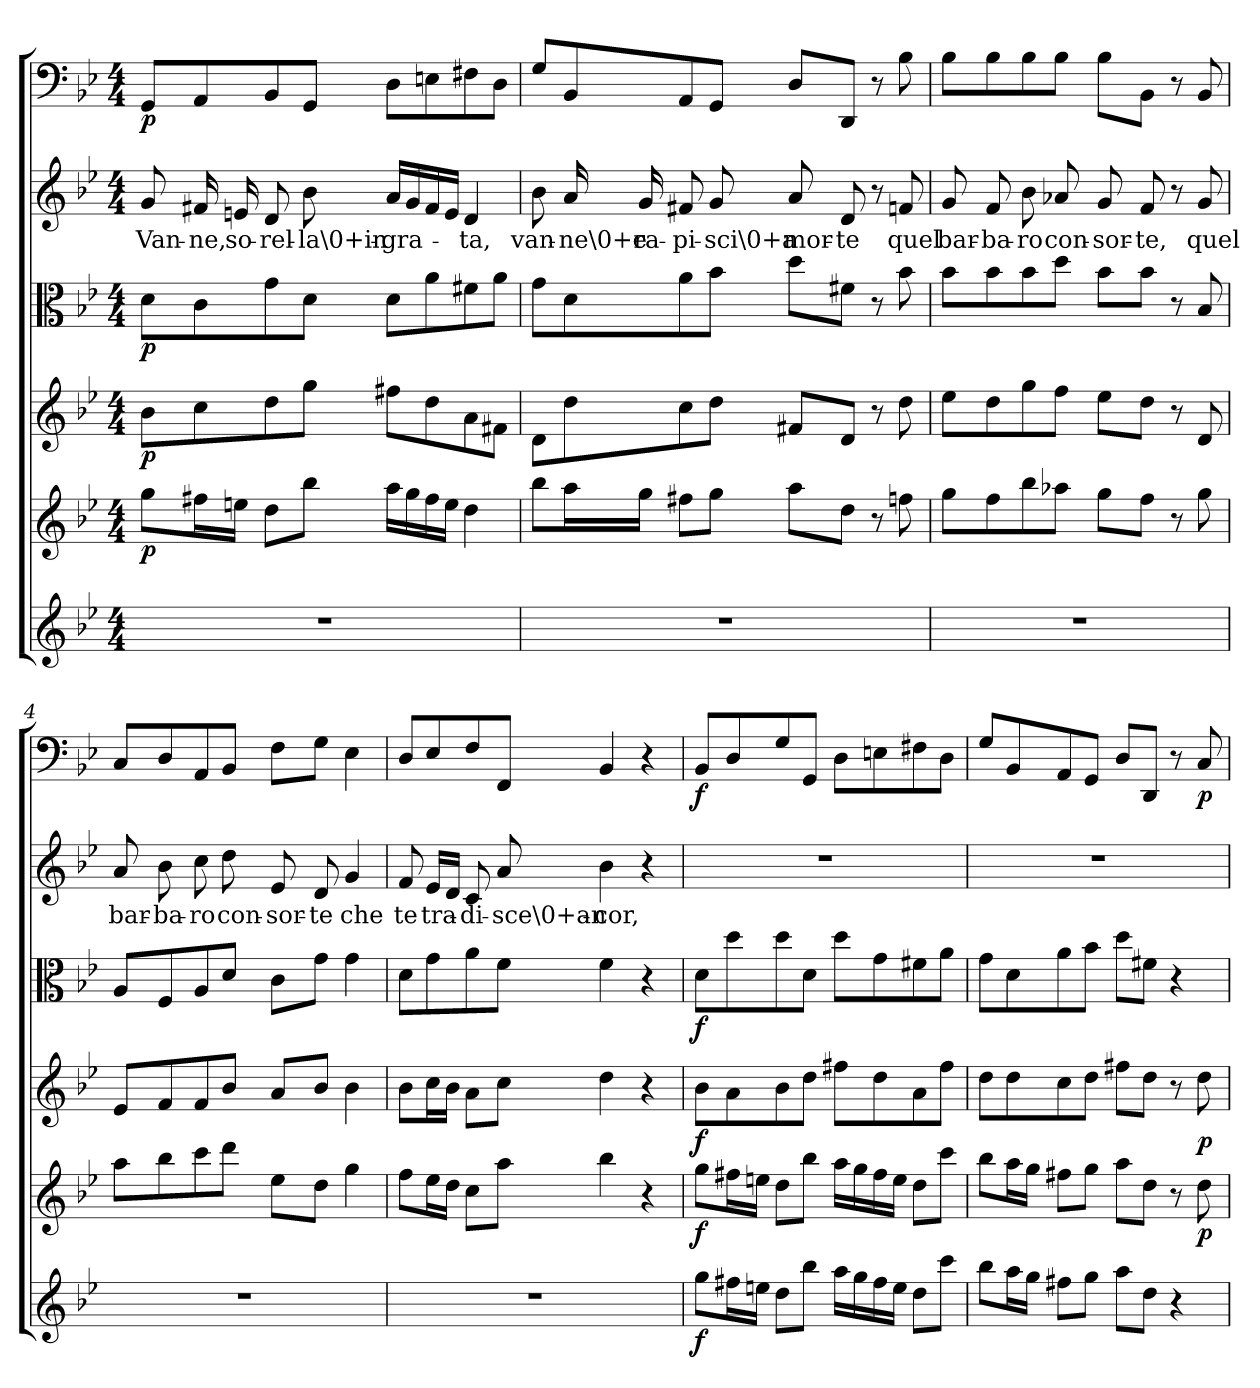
**kern	**dynam	**kern	**dynam	**kern	**dynam	**kern	**dynam	**kern	**text	**kern	**dynam
*part6	*part6	*part5	*part5	*part4	*part4	*part3	*part3	*part2	*part2	*part1	*part1
*staff6	*staff6	*staff5	*staff5	*staff4	*staff4	*staff3	*staff3	*staff2	*staff2	*staff1	*staff1
*clefG2	*	*clefG2	*	*clefG2	*	*clefC3	*	*clefG2	*	*clefF4	*
*k[b-e-]	*	*k[b-e-]	*	*k[b-e-]	*	*k[b-e-]	*	*k[b-e-]	*	*k[b-e-]	*
*g:	*	*g:	*	*g:	*	*g:	*	*g:	*	*g:	*
*M4/4	*	*M4/4	*	*M4/4	*	*M4/4	*	*M4/4	*	*M4/4	*
=1	=1	=1	=1	=1	=1	=1	=1	=1	=1	=1	=1
1r	.	8gg\L	p	8b-\L	p	8d\L	p	8g/	Van-	8GG/L	p
.	.	16ff#X\L	.	8cc\	.	8c\	.	16f#X/	-ne,	8AA/	.
.	.	16een\JJ	.	.	.	.	.	16en/	so-	.	.
.	.	8dd\L	.	8dd\	.	8g\	.	8d/	-rel-	8BB-/	.
.	.	8bb-\J	.	8gg\J	.	8d\J	.	8b-\	-la\0+in-	8GG/J	.
.	.	16aa\LL	.	8ff#X\L	.	8d\L	.	16a/LL	-gra-	8D\L	.
.	.	16gg\	.	.	.	.	.	16g/	.	.	.
.	.	16ff#\	.	8dd\	.	8a\	.	16f#/	.	8En\	.
.	.	16ee\JJ	.	.	.	.	.	16e/JJ	.	.	.
.	.	4dd\	.	8a\	.	8f#X\	.	4d/	-ta,	8F#X\	.
.	.	.	.	8f#X\J	.	8a\J	.	.	.	8D\J	.
=2	=2	=2	=2	=2	=2	=2	=2	=2	=2	=2	=2
1r	.	8bb-\L	.	8d\L	.	8g\L	.	8b-\	van-	8G/L	.
.	.	16aa\L	.	8dd\	.	8d\	.	16a/	-ne\0+e	8BB-/	.
.	.	16gg\JJ	.	.	.	.	.	16g/	ra-	.	.
.	.	8ff#X\L	.	8cc\	.	8a\	.	8f#X/	-pi-	8AA/	.
.	.	8gg\J	.	8dd\J	.	8b-\J	.	8g/	-sci\0+a	8GG/J	.
.	.	8aa\L	.	8f#X/L	.	8dd\L	.	8a/	mor-	8D/L	.
.	.	8dd\J	.	8d/J	.	8f#X\J	.	8d/	-te	8DD/J	.
.	.	8r	.	8r	.	8r	.	8r	.	8r	.
.	.	8ffn\	.	8dd\	.	8b-\	.	8fn/	quel	8B-\	.
=3	=3	=3	=3	=3	=3	=3	=3	=3	=3	=3	=3
1r	.	8gg\L	.	8ee-\L	.	8b-\L	.	8g/	bar-	8B-\L	.
.	.	8ff\	.	8dd\	.	8b-\	.	8f/	-ba-	8B-\	.
.	.	8bb-\	.	8gg\	.	8b-\	.	8b-\	-ro	8B-\	.
.	.	8aa-X\J	.	8ff\J	.	8dd\J	.	8a-X/	con-	8B-\J	.
.	.	8gg\L	.	8ee-\L	.	8b-\L	.	8g/	-sor-	8B-\L	.
.	.	8ff\J	.	8dd\J	.	8b-\J	.	8f/	-te,	8BB-\J	.
.	.	8r	.	8r	.	8r	.	8r	.	8r	.
.	.	8gg\	.	8d/	.	8B-/	.	8g/	quel	8BB-/	.
=4	=4	=4	=4	=4	=4	=4	=4	=4	=4	=4	=4
1r	.	8aa\L	.	8e-/L	.	8A/L	.	8a/	bar-	8C/L	.
.	.	8bb-\	.	8f/	.	8F/	.	8b-\	-ba-	8D/	.
.	.	8ccc\	.	8f/	.	8A/	.	8cc\	-ro	8AA/	.
.	.	8ddd\J	.	8b-/J	.	8d/J	.	8dd\	con-	8BB-/J	.
.	.	8ee-\L	.	8a/L	.	8c\L	.	8e-/	-sor-	8F\L	.
.	.	8dd\J	.	8b-/J	.	8g\J	.	8d/	-te	8G\J	.
.	.	4gg\	.	4b-\	.	4g\	.	4g/	che	4E-\	.
=5	=5	=5	=5	=5	=5	=5	=5	=5	=5	=5	=5
1r	.	8ff\L	.	8b-\L	.	8d\L	.	8f/	te	8D/L	.
.	.	16ee-\L	.	16cc\L	.	8g\	.	16e-/LL	tra-	8E-/	.
.	.	16dd\JJ	.	16b-\JJ	.	.	.	16d/JJ	.	.	.
.	.	8cc\L	.	8a\L	.	8a\	.	8c/	-di-	8F/	.
.	.	8aa\J	.	8cc\J	.	8f\J	.	8a/	-sce\0+an-	8FF/J	.
.	.	4bb-\	.	4dd\	.	4f\	.	4b-\	-cor,	4BB-/	.
.	.	4r	.	4r	.	4r	.	4r	.	4r	.
=6	=6	=6	=6	=6	=6	=6	=6	=6	=6	=6	=6
8gg\L	f	8gg\L	f	8b-\L	f	8d\L	f	1r	.	8BB-/L	f
16ff#X\L	.	16ff#X\L	.	8a\	.	8dd\	.	.	.	8D/	.
16een\JJ	.	16een\JJ	.	.	.	.	.	.	.	.	.
8dd\L	.	8dd\L	.	8b-\	.	8dd\	.	.	.	8G/	.
8bb-\J	.	8bb-\J	.	8dd\J	.	8d\J	.	.	.	8GG/J	.
16aa\LL	.	16aa\LL	.	8ff#X\L	.	8dd\L	.	.	.	8D\L	.
16gg\	.	16gg\	.	.	.	.	.	.	.	.	.
16ff#\	.	16ff#\	.	8dd\	.	8g\	.	.	.	8En\	.
16ee\JJ	.	16ee\JJ	.	.	.	.	.	.	.	.	.
8dd\L	.	8dd\L	.	8a\	.	8f#X\	.	.	.	8F#X\	.
8ccc\J	.	8ccc\J	.	8ff#\J	.	8a\J	.	.	.	8D\J	.
=7	=7	=7	=7	=7	=7	=7	=7	=7	=7	=7	=7
8bb-\L	.	8bb-\L	.	8dd\L	.	8g\L	.	1r	.	8G/L	.
16aa\L	.	16aa\L	.	8dd\	.	8d\	.	.	.	8BB-/	.
16gg\JJ	.	16gg\JJ	.	.	.	.	.	.	.	.	.
8ff#X\L	.	8ff#X\L	.	8cc\	.	8a\	.	.	.	8AA/	.
8gg\J	.	8gg\J	.	8dd\J	.	8b-\J	.	.	.	8GG/J	.
8aa\L	.	8aa\L	.	8ff#X\L	.	8dd\L	.	.	.	8D/L	.
8dd\J	.	8dd\J	.	8dd\J	.	8f#X\J	.	.	.	8DD/J	.
4r	.	8r	.	8r	.	4r	.	.	.	8r	.
.	.	8dd\	p	8dd\	p	.	.	.	.	8C/	p
=	=	=	=	=	=	=	=	=	=	=	=
*-	*-	*-	*-	*-	*-	*-	*-	*-	*-	*-	*-
